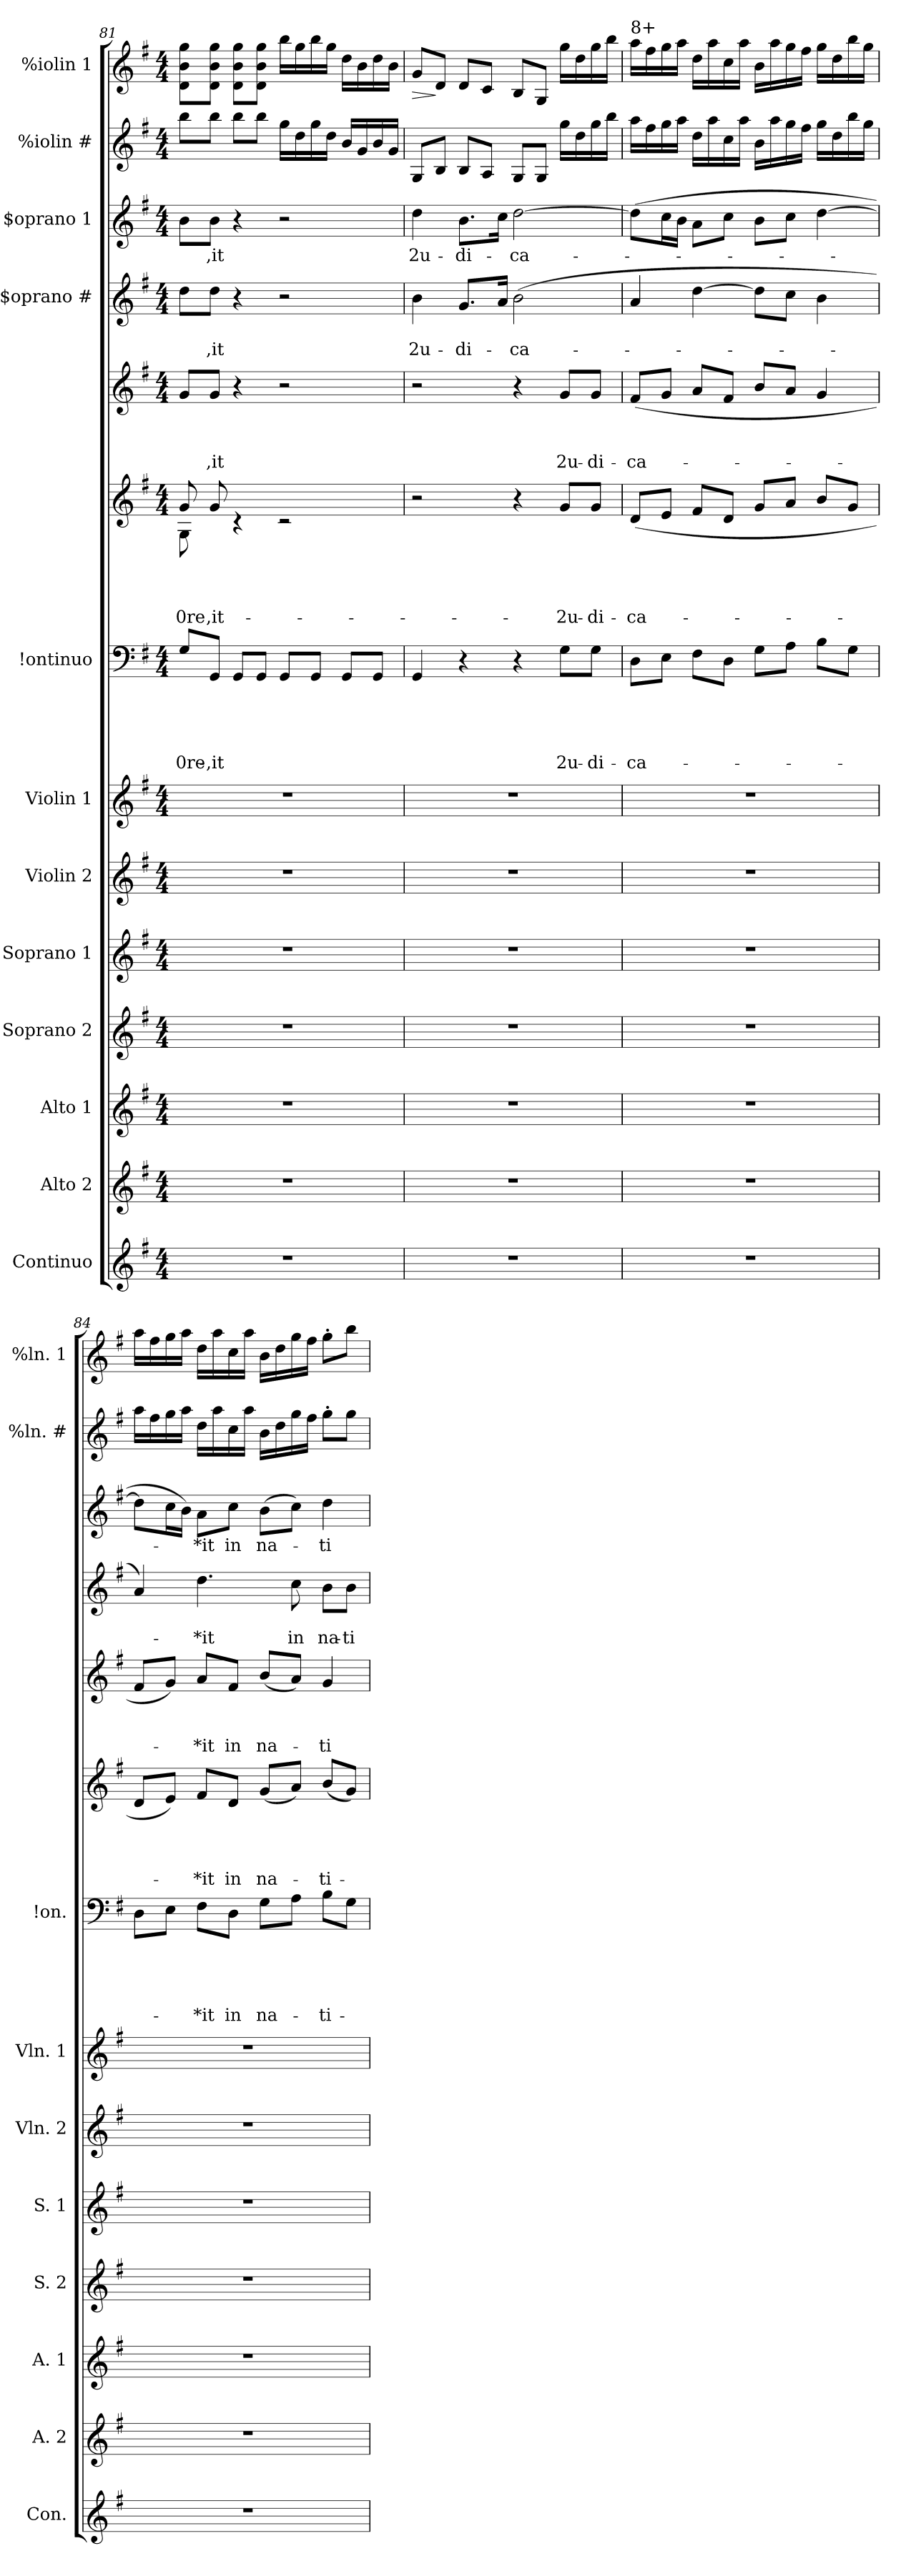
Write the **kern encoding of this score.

**kern	**kern	**kern	**kern	**kern	**kern	**kern	**kern	**text	**text	**text	**text	**text	**kern	**text	**text	**text	**text	**kern	**text	**text	**text	**kern	**text	**text	**kern	**text	**kern	**kern	**dynam
*part14	*part13	*part12	*part11	*part10	*part9	*part8	*part7	*part7	*part7	*part7	*part7	*part7	*part6	*part6	*part6	*part6	*part6	*part5	*part5	*part5	*part5	*part4	*part4	*part4	*part3	*part3	*part2	*part1	*part1
*staff14	*staff13	*staff12	*staff11	*staff10	*staff9	*staff8	*staff7	*staff7	*staff7	*staff7	*staff7	*staff7	*staff6	*staff6	*staff6	*staff6	*staff6	*staff5	*staff5	*staff5	*staff5	*staff4	*staff4	*staff4	*staff3	*staff3	*staff2	*staff1	*staff1
*I"Continuo	*I"Alto 2	*I"Alto 1	*I"Soprano 2	*I"Soprano 1	*I"Violin 2	*I"Violin 1	*I"!ontinuo	*	*	*	*	*	*I""lto #	*	*	*	*	*I""lto 1	*	*	*	*I"$oprano #	*	*	*I"$oprano 1	*	*I"%iolin #	*I"%iolin 1	*
*I'Con.	*I'A. 2	*I'A. 1	*I'S. 2	*I'S. 1	*I'Vln. 2	*I'Vln. 1	*I'!on.	*	*	*	*	*	*	*	*	*	*	*	*	*	*	*	*	*	*	*	*I'%ln. #	*I'%ln. 1	*
*clefG2	*clefG2	*clefG2	*clefG2	*clefG2	*clefG2	*clefG2	*clefF4	*	*	*	*	*	*clefG2	*	*	*	*	*clefG2	*	*	*	*clefG2	*	*	*clefG2	*	*clefG2	*clefG2	*
*k[f#]	*k[f#]	*k[f#]	*k[f#]	*k[f#]	*k[f#]	*k[f#]	*k[f#]	*	*	*	*	*	*k[f#]	*	*	*	*	*k[f#]	*	*	*	*k[f#]	*	*	*k[f#]	*	*k[f#]	*k[f#]	*
*G:	*G:	*G:	*G:	*G:	*G:	*G:	*G:	*	*	*	*	*	*G:	*	*	*	*	*G:	*	*	*	*G:	*	*	*G:	*	*G:	*G:	*
*M4/4	*M4/4	*M4/4	*M4/4	*M4/4	*M4/4	*M4/4	*M4/4	*	*	*	*	*	*M4/4	*	*	*	*	*M4/4	*	*	*	*M4/4	*	*	*M4/4	*	*M4/4	*M4/4	*
=81	=81	=81	=81	=81	=81	=81	=81	=81	=81	=81	=81	=81	=81	=81	=81	=81	=81	=81	=81	=81	=81	=81	=81	=81	=81	=81	=81	=81	=81
!	!	!	!	!	!	!	!	!	!	!	!	!LO:LY:a	!	!	!	!	!LO:LY:b	!	!	!	!	!	!	!	!	!	!	!	!
*	*	*	*	*	*	*	*	*	*	*	*	*	*^	*	*	*	*	*	*	*	*	*	*	*	*	*	*	*	*
1r	1r	1r	1r	1r	1r	1r	8G/L	.	.	.	.	-0re-	8g/	8G\	.	.	.	-0re-	8g/L	.	.	.	8dd\L	.	.	8b\L	.	8bb\L	8d\ 8b\ 8gg\L	.
!	!	!	!	!	!	!	!	!	!	!	!	!LO:LY:a	!	!	!	!	!	!LO:LY:b	!	!	!	!LO:LY:b	!	!	!LO:LY:b	!	!LO:LY:b	!	!	!
.	.	.	.	.	.	.	8GG/J	.	.	.	.	-,it	2..ryy	8g/	.	.	.	-,it	8g/J	.	.	-,it	8dd\J	.	-,it	8b\J	-,it	8bb\J	8d\ 8b\ 8gg\J	.
.	.	.	.	.	.	.	8GG/L	.	.	.	.	.	.	4rc	.	.	.	.	4r	.	.	.	4r	.	.	4r	.	8bb\L	8d\ 8b\ 8gg\L	.
.	.	.	.	.	.	.	8GG/J	.	.	.	.	.	.	.	.	.	.	.	.	.	.	.	.	.	.	.	.	8bb\J	8d\ 8b\ 8gg\J	.
.	.	.	.	.	.	.	8GG/L	.	.	.	.	.	.	2rc	.	.	.	.	2r	.	.	.	2r	.	.	2r	.	16gg\LL	16bb\LL	.
.	.	.	.	.	.	.	.	.	.	.	.	.	.	.	.	.	.	.	.	.	.	.	.	.	.	.	.	16dd\	16gg\	.
.	.	.	.	.	.	.	8GG/J	.	.	.	.	.	.	.	.	.	.	.	.	.	.	.	.	.	.	.	.	16gg\	16bb\	.
.	.	.	.	.	.	.	.	.	.	.	.	.	.	.	.	.	.	.	.	.	.	.	.	.	.	.	.	16dd\JJ	16gg\JJ	.
.	.	.	.	.	.	.	8GG/L	.	.	.	.	.	.	.	.	.	.	.	.	.	.	.	.	.	.	.	.	16b/LL	16dd\LL	.
.	.	.	.	.	.	.	.	.	.	.	.	.	.	.	.	.	.	.	.	.	.	.	.	.	.	.	.	16g/	16b\	.
.	.	.	.	.	.	.	8GG/J	.	.	.	.	.	.	.	.	.	.	.	.	.	.	.	.	.	.	.	.	16b/	16dd\	.
.	.	.	.	.	.	.	.	.	.	.	.	.	.	.	.	.	.	.	.	.	.	.	.	.	.	.	.	16g/JJ	16b\JJ	.
*	*	*	*	*	*	*	*	*	*	*	*	*	*v	*v	*	*	*	*	*	*	*	*	*	*	*	*	*	*	*	*
=82	=82	=82	=82	=82	=82	=82	=82	=82	=82	=82	=82	=82	=82	=82	=82	=82	=82	=82	=82	=82	=82	=82	=82	=82	=82	=82	=82	=82	=82
!	!	!	!	!	!	!	!	!	!	!	!	!	!	!	!	!	!	!	!	!	!	!	!	!LO:LY:b	!	!LO:LY:b	!	!	!LO:HP:b
1r	1r	1r	1r	1r	1r	1r	4GG/	.	.	.	.	.	2r	.	.	.	.	2r	.	.	.	4b\	.	2u-	4dd\	2u-	8G/L	8g/L	>
.	.	.	.	.	.	.	.	.	.	.	.	.	.	.	.	.	.	.	.	.	.	.	.	.	.	.	8B/J	8d/J	]
!	!	!	!	!	!	!	!	!	!	!	!	!	!	!	!	!	!	!	!	!	!	!	!	!LO:LY:b	!	!LO:LY:b	!	!	!
.	.	.	.	.	.	.	4r	.	.	.	.	.	.	.	.	.	.	.	.	.	.	8.g/L	.	-di-	8.b\L	-di-	8B/L	8d/L	.
.	.	.	.	.	.	.	.	.	.	.	.	.	.	.	.	.	.	.	.	.	.	.	.	.	.	.	8A/J	8c/J	.
.	.	.	.	.	.	.	.	.	.	.	.	.	.	.	.	.	.	.	.	.	.	16a/Jk	.	.	16cc\Jk	.	.	.	.
!	!	!	!	!	!	!	!	!	!	!	!	!	!	!	!	!	!	!	!	!	!	!	!	!LO:LY:b	!	!LO:LY:b	!	!	!
.	.	.	.	.	.	.	4r	.	.	.	.	.	4r	.	.	.	.	4r	.	.	.	(>2b\	.	-ca-	[<2dd\	-ca-	8G/L	8B/L	.
.	.	.	.	.	.	.	.	.	.	.	.	.	.	.	.	.	.	.	.	.	.	.	.	.	.	.	8G/J	8G/J	.
!	!	!	!	!	!	!	!	!	!	!	!	!LO:LY:a	!	!	!	!	!LO:LY:b	!	!	!	!LO:LY:b	!	!	!	!	!	!	!	!
.	.	.	.	.	.	.	8G\L	.	.	.	.	2u-	8g/L	.	.	.	2u-	8g/L	.	.	2u-	.	.	.	.	.	16gg\LL	16gg\LL	.
.	.	.	.	.	.	.	.	.	.	.	.	.	.	.	.	.	.	.	.	.	.	.	.	.	.	.	16dd\	16dd\	.
!	!	!	!	!	!	!	!	!	!	!	!	!LO:LY:a	!	!	!	!	!LO:LY:b	!	!	!	!LO:LY:b	!	!	!	!	!	!	!	!
.	.	.	.	.	.	.	8G\J	.	.	.	.	-di-	8g/J	.	.	.	-di-	8g/J	.	.	-di-	.	.	.	.	.	16gg\	16gg\	.
.	.	.	.	.	.	.	.	.	.	.	.	.	.	.	.	.	.	.	.	.	.	.	.	.	.	.	16bb\JJ	16bb\JJ	.
!!LO:PB:g=z
=83	=83	=83	=83	=83	=83	=83	=83	=83	=83	=83	=83	=83	=83	=83	=83	=83	=83	=83	=83	=83	=83	=83	=83	=83	=83	=83	=83	=83	=83
!	!	!	!	!	!	!	!	!	!	!	!	!	!	!	!	!	!	!	!	!	!	!	!	!	!	!	!	!LO:TX:a:t=8+	!
!	!	!	!	!	!	!	!	!	!	!	!	!LO:LY:a	!	!	!	!	!LO:LY:b	!	!	!	!LO:LY:b	!	!	!	!	!	!	!	!
1r	1r	1r	1r	1r	1r	1r	8D\L	.	.	.	.	-ca-	(>8d/L	.	.	.	-ca-	(>8f#/L	.	.	-ca-	4a/	.	.	(>8dd\L]	.	16aa\LL	16aa\LL	.
.	.	.	.	.	.	.	.	.	.	.	.	.	.	.	.	.	.	.	.	.	.	.	.	.	.	.	16ff#\	16ff#\	.
.	.	.	.	.	.	.	8E\J	.	.	.	.	.	8e/J	.	.	.	.	8g/J	.	.	.	.	.	.	16cc\L	.	16gg\	16gg\	.
.	.	.	.	.	.	.	.	.	.	.	.	.	.	.	.	.	.	.	.	.	.	.	.	.	16b\JJ	.	16aa\JJ	16aa\JJ	.
.	.	.	.	.	.	.	8F#\L	.	.	.	.	.	8f#/L	.	.	.	.	8a/L	.	.	.	[>4dd\	.	.	8a\L	.	16dd\LL	16dd\LL	.
.	.	.	.	.	.	.	.	.	.	.	.	.	.	.	.	.	.	.	.	.	.	.	.	.	.	.	16aa\	16aa\	.
.	.	.	.	.	.	.	8D\J	.	.	.	.	.	8d/J	.	.	.	.	8f#/J	.	.	.	.	.	.	8cc\J	.	16cc\	16cc\	.
.	.	.	.	.	.	.	.	.	.	.	.	.	.	.	.	.	.	.	.	.	.	.	.	.	.	.	16aa\JJ	16aa\JJ	.
.	.	.	.	.	.	.	8G\L	.	.	.	.	.	8g/L	.	.	.	.	8b/L	.	.	.	8dd\L]	.	.	8b\L	.	16b\LL	16b\LL	.
.	.	.	.	.	.	.	.	.	.	.	.	.	.	.	.	.	.	.	.	.	.	.	.	.	.	.	16aa\	16aa\	.
.	.	.	.	.	.	.	8A\J	.	.	.	.	.	8a/J	.	.	.	.	8a/J	.	.	.	8cc\J	.	.	8cc\J	.	16gg\	16gg\	.
.	.	.	.	.	.	.	.	.	.	.	.	.	.	.	.	.	.	.	.	.	.	.	.	.	.	.	16ff#\JJ	16ff#\JJ	.
.	.	.	.	.	.	.	8B\L	.	.	.	.	.	8b/L	.	.	.	.	4g/	.	.	.	4b\	.	.	[>4dd\	.	16gg\LL	16gg\LL	.
.	.	.	.	.	.	.	.	.	.	.	.	.	.	.	.	.	.	.	.	.	.	.	.	.	.	.	16dd\	16dd\	.
.	.	.	.	.	.	.	8G\J	.	.	.	.	.	8g/J	.	.	.	.	.	.	.	.	.	.	.	.	.	16bb\	16bb\	.
.	.	.	.	.	.	.	.	.	.	.	.	.	.	.	.	.	.	.	.	.	.	.	.	.	.	.	16gg\JJ	16gg\JJ	.
=84	=84	=84	=84	=84	=84	=84	=84	=84	=84	=84	=84	=84	=84	=84	=84	=84	=84	=84	=84	=84	=84	=84	=84	=84	=84	=84	=84	=84	=84
1r	1r	1r	1r	1r	1r	1r	8D\L	.	.	.	.	.	8d/L	.	.	.	.	8f#/L	.	.	.	4a/)	.	.	8dd\L]	.	16aa\LL	16aa\LL	.
.	.	.	.	.	.	.	.	.	.	.	.	.	.	.	.	.	.	.	.	.	.	.	.	.	.	.	16ff#\	16ff#\	.
.	.	.	.	.	.	.	8E\J	.	.	.	.	.	8e/J)	.	.	.	.	8g/J)	.	.	.	.	.	.	16cc\L	.	16gg\	16gg\	.
.	.	.	.	.	.	.	.	.	.	.	.	.	.	.	.	.	.	.	.	.	.	.	.	.	16b\JJ)	.	16aa\JJ	16aa\JJ	.
!	!	!	!	!	!	!	!	!	!	!	!	!LO:LY:a	!	!	!	!	!LO:LY:b	!	!	!	!LO:LY:b	!	!	!LO:LY:b	!	!LO:LY:b	!	!	!
.	.	.	.	.	.	.	8F#\L	.	.	.	.	-*it	8f#/L	.	.	.	-*it	8a/L	.	.	-*it	4.dd\	.	-*it	8a\L	-*it	16dd\LL	16dd\LL	.
.	.	.	.	.	.	.	.	.	.	.	.	.	.	.	.	.	.	.	.	.	.	.	.	.	.	.	16aa\	16aa\	.
!	!	!	!	!	!	!	!	!	!	!	!	!LO:LY:a	!	!	!	!	!LO:LY:b	!	!	!	!LO:LY:b	!	!	!	!	!LO:LY:b	!	!	!
.	.	.	.	.	.	.	8D\J	.	.	.	.	in	8d/J	.	.	.	in	8f#/J	.	.	in	.	.	.	8cc\J	in	16cc\	16cc\	.
.	.	.	.	.	.	.	.	.	.	.	.	.	.	.	.	.	.	.	.	.	.	.	.	.	.	.	16aa\JJ	16aa\JJ	.
!	!	!	!	!	!	!	!	!	!	!	!	!LO:LY:a	!	!	!	!	!LO:LY:b	!	!	!	!LO:LY:b	!	!	!	!	!LO:LY:b	!	!	!
.	.	.	.	.	.	.	8G\L	.	.	.	.	na-	(<8g/L	.	.	.	na-	(<8b/L	.	.	na-	.	.	.	(>8b\L	na-	16b\LL	16b\LL	.
.	.	.	.	.	.	.	.	.	.	.	.	.	.	.	.	.	.	.	.	.	.	.	.	.	.	.	16dd\	16dd\	.
!	!	!	!	!	!	!	!	!	!	!	!	!	!	!	!	!	!	!	!	!	!	!	!	!LO:LY:b	!	!	!	!	!
.	.	.	.	.	.	.	8A\J	.	.	.	.	.	8a/J)	.	.	.	.	8a/J)	.	.	.	8cc\	.	in	8cc\J)	.	16gg\	16gg\	.
.	.	.	.	.	.	.	.	.	.	.	.	.	.	.	.	.	.	.	.	.	.	.	.	.	.	.	16ff#\JJ	16ff#\JJ	.
!	!	!	!	!	!	!	!	!	!	!	!	!LO:LY:a	!	!	!	!	!LO:LY:b	!	!	!	!LO:LY:b	!	!	!LO:LY:b	!	!LO:LY:b	!	!	!
.	.	.	.	.	.	.	8B\L	.	.	.	.	-ti-	(<8b/L	.	.	.	-ti-	4g/	.	.	-ti-	8b\L	.	na-	4dd\	-ti-	8gg'>\L	8gg'>\L	.
!	!	!	!	!	!	!	!	!	!	!	!	!	!	!	!	!	!	!	!	!	!	!	!	!LO:LY:b	!	!	!	!	!
.	.	.	.	.	.	.	8G\J	.	.	.	.	.	8g/J)	.	.	.	.	.	.	.	.	8b\J	.	-ti-	.	.	8gg\J	8bb\J	.
=	=	=	=	=	=	=	=	=	=	=	=	=	=	=	=	=	=	=	=	=	=	=	=	=	=	=	=	=	=
*-	*-	*-	*-	*-	*-	*-	*-	*-	*-	*-	*-	*-	*-	*-	*-	*-	*-	*-	*-	*-	*-	*-	*-	*-	*-	*-	*-	*-	*-
